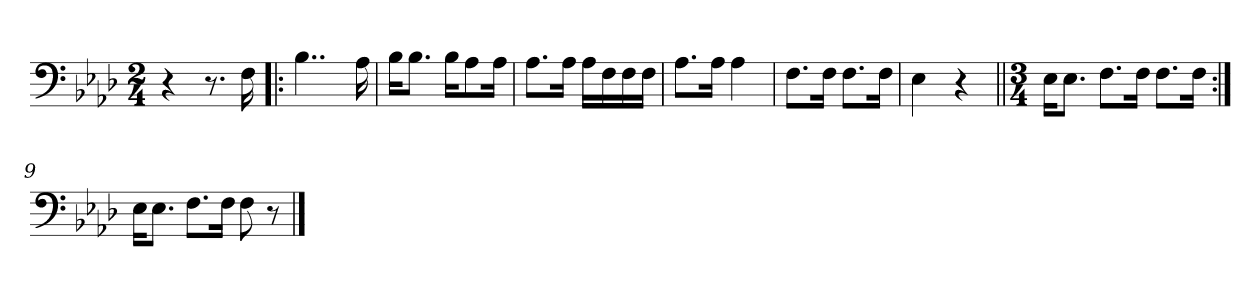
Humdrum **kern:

**kern
*part1
*staff1
*clefF4
*k[b-e-a-d-]
*M2/4
=1
4r
8.r
16F\
=2!|:
4..B-\
16A-\
=3
16B-\KL
8.B-\J
16B-\KL
8A-\
16A-\Jk
=4
8.A-\L
16A-\Jk
16A-\LL
16F\
16F\
16F\JJ
=5
8.A-\L
16A-\Jk
4A-\
=6
8.F\L
16F\Jk
8.F\L
16F\Jk
=7
4E-\
4r
=8||
*M3/4
16E-\KL
8.E-\J
8.F\L
16F\Jk
8.F\L
16F\Jk
=9:|!
16E-\KL
8.E-\J
8.F\L
16F\Jk
8F\
8r
==
*-
